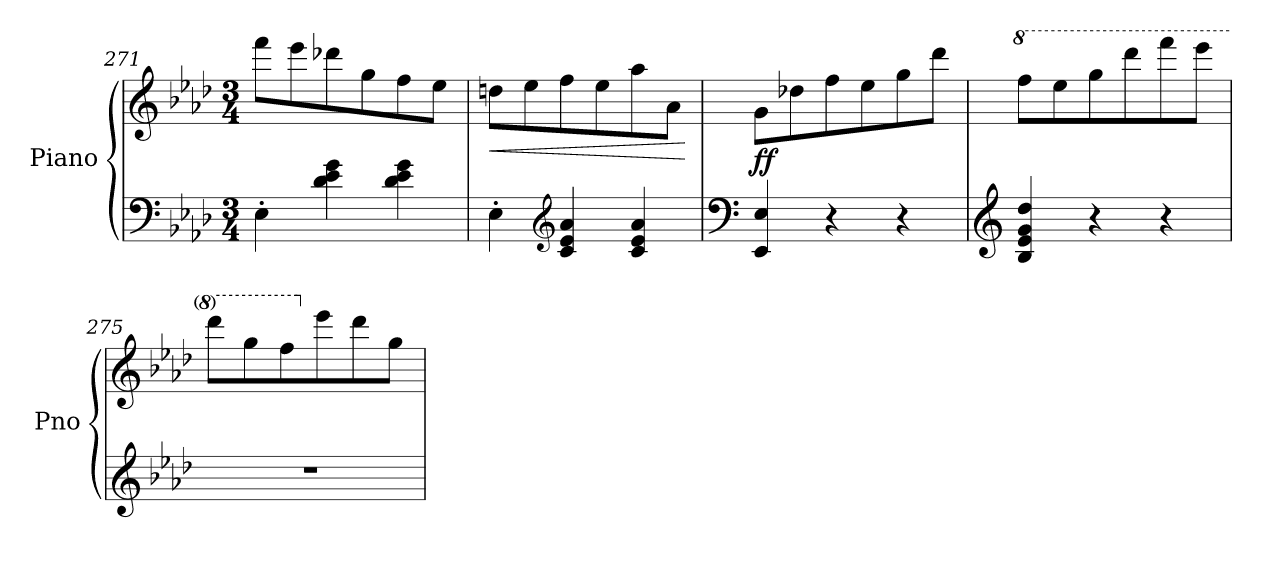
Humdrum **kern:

**kern	**kern	**dynam
*part1	*part1	*part1
*staff2	*staff1	*staff1/2
*I"Piano	*	*
*I'Pno	*	*
*clefF4	*clefG2	*
*k[b-e-a-d-]	*k[b-e-a-d-]	*
*M3/4	*M3/4	*
=271	=271	=271
4E-'\	8fff\L	.
.	8eee-\	.
4d-\ 4e-\ 4g\	8ddd-X\	.
.	8gg\	.
4d-\ 4e-\ 4g\	8ff\	.
.	8ee-\J	.
=272	=272	=272
!	!	!LO:HP:b
4E-'\	8ddn\L	<
.	8ee-\	.
*clefG2	*	*
4c/ 4e-/ 4a-/	8ff\	.
.	8ee-\	.
4c/ 4e-/ 4a-/	8aa-\	.
.	8a-\J	.
.	.	[
=273	=273	=273
*clefF4	*	*
!	!	!LO:DY:b
4EE-/ 4E-/	8g\L	ff
.	8dd-X\	.
4r	8ff\	.
.	8ee-\	.
4r	8gg\	.
.	8ddd-\J	.
=274	=274	=274
*clefG2	*	*
*	*8va	*
4B-/ 4e-/ 4g/ 4dd-/	8fff\L	.
.	8eee-\	.
4r	8ggg\	.
.	8dddd-\	.
4r	8ffff\	.
.	8eeee-\J	.
!!LO:LB:g=z
=275	=275	=275
2.r	8dddd-\L	.
.	8ggg\	.
.	8fff\	.
*	*X8va	*
.	8eee-\	.
.	8ddd-\	.
.	8gg\J	.
=	=	=
*-	*-	*-
